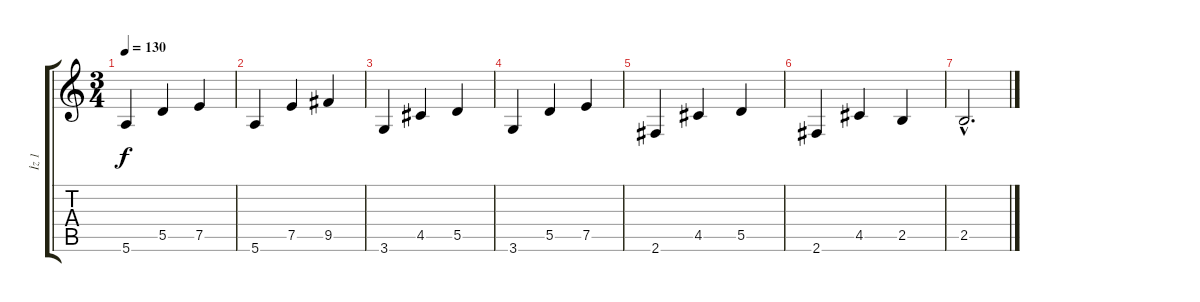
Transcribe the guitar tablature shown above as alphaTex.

\track ("İz 1" "İz 1") {instrument acousticguitarsteel}
\staff {score tabs}
\tuning (E4 B3 G3 D3 A2 E2) {hide}
\ts (3 4)
\tempo 130
\clef g2
\ks c
5.6.4{dy f} 5.5.4 7.5.4 |
5.6.4 7.5.4 9.5.4 |
3.6.4 4.5.4 5.5.4 |
3.6.4 5.5.4 7.5.4 |
2.6.4 4.5.4 5.5.4 |
2.6.4 4.5.4 2.5.4 |
2.5{hac}.2{d}
